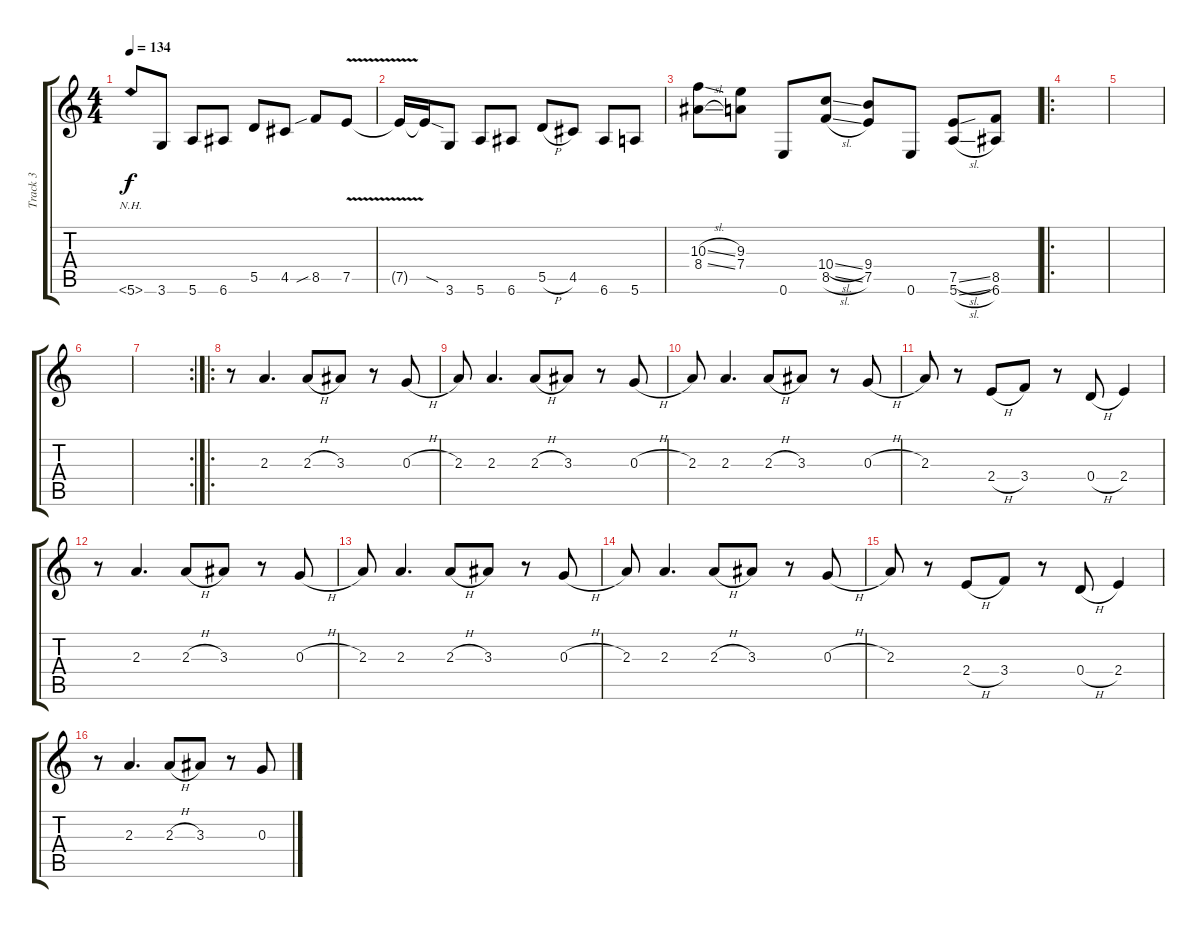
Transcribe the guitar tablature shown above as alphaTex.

\track ("Track 3" "Track 3") {instrument distortionguitar}
\staff {score tabs}
\tuning (E4 B3 G3 D3 A2 E2) {hide}
\ts (4 4)
\tempo 134
\clef g2
\ks c
5.6{nh}.8{dy f} 3.6.8 5.6.8 6.6.8 5.5.8 4.5.8 8.5{sib}.8 7.5{v}.8 |
7.5{t}.16 7.5{sod t}.16 3.6.8 5.6.8 6.6.8 5.5{h}.8 4.5.8 6.6.8 5.6.8 |
(10.3{sl} 8.4{sl}).8 (9.3 7.4).8 0.6.8 (10.4{sl} 8.5{sl}).8 (9.4 7.5).8 0.6.8 (7.5{sl} 5.6{sl}).8 (8.5 6.6).8 |
\ro
|
|
|
\rc 2
|
\ro
r.8 2.3.4{d} 2.3{h}.8 3.3.8 r.8 0.3{h}.8 |
2.3.8 2.3.4{d} 2.3{h}.8 3.3.8 r.8 0.3{h}.8 |
2.3.8 2.3.4{d} 2.3{h}.8 3.3.8 r.8 0.3{h}.8 |
2.3.8 r.8 2.4{h}.8 3.4.8 r.8 0.4{h}.8 2.4.4 |
r.8 2.3.4{d} 2.3{h}.8 3.3.8 r.8 0.3{h}.8 |
2.3.8 2.3.4{d} 2.3{h}.8 3.3.8 r.8 0.3{h}.8 |
2.3.8 2.3.4{d} 2.3{h}.8 3.3.8 r.8 0.3{h}.8 |
2.3.8 r.8 2.4{h}.8 3.4.8 r.8 0.4{h}.8 2.4.4 |
r.8 2.3.4{d} 2.3{h}.8 3.3.8 r.8 0.3{h}.8
